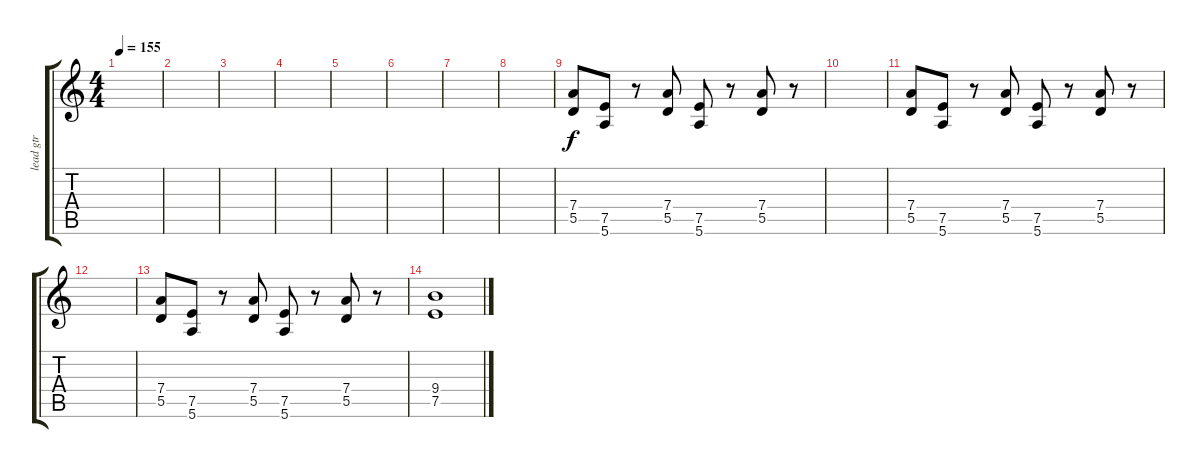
\track ("lead gtr" "lead gtr") {instrument overdrivenguitar}
\staff {score tabs}
\tuning (E4 B3 G3 D3 A2 E2) {hide}
\ts (4 4)
\tempo 155
\clef g2
\ks c
|
|
|
|
|
|
|
|
(7.4 5.5).8 (7.5 5.6).8 r.8 (7.4 5.5).8 (7.5 5.6).8 r.8 (7.4 5.5).8 r.8 |
|
(7.4 5.5).8 (7.5 5.6).8 r.8 (7.4 5.5).8 (7.5 5.6).8 r.8 (7.4 5.5).8 r.8 |
|
(7.4 5.5).8 (7.5 5.6).8 r.8 (7.4 5.5).8 (7.5 5.6).8 r.8 (7.4 5.5).8 r.8 |
(9.4 7.5).1
